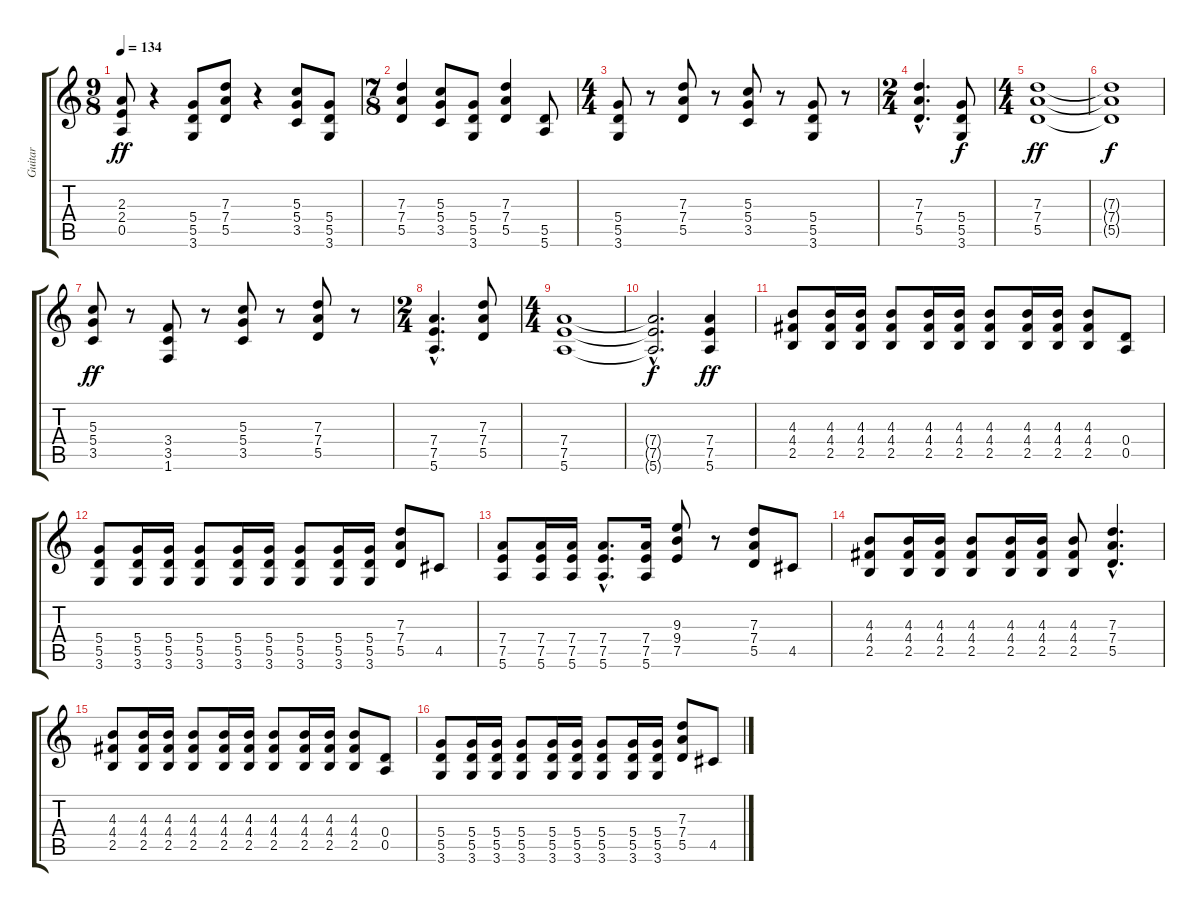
\track ("Guitar" "Guitar") {instrument distortionguitar}
\staff {score tabs}
\tuning (E4 B3 G3 D3 A2 E2) {hide}
\ts (9 8)
\tempo 134
\clef g2
\ks c
(2.3 2.4 0.5).8{dy ff} r.4 (5.4 5.5 3.6).8 (7.3 7.4 5.5).8 r.4 (5.3 5.4 3.5).8 (5.4 5.5 3.6).8 |
\ts (7 8)
(7.3 7.4 5.5).4 (5.3 5.4 3.5).8 (5.4 5.5 3.6).8 (7.3 7.4 5.5).4 (5.5 5.6).8 |
\ts (4 4)
(5.4 5.5 3.6).8 r.8 (7.3 7.4 5.5).8 r.8 (5.3 5.4 3.5).8 r.8 (5.4 5.5 3.6).8 r.8 |
\ts (2 4)
(7.3{hac} 7.4{hac} 5.5{hac}).4{d} (5.4 5.5 3.6).8{dy f} |
\ts (4 4)
(7.3 7.4 5.5).1{dy ff} |
(7.3{t} 7.4{t} 5.5{t}).1{dy f} |
(5.3 5.4 3.5).8{dy ff} r.8 (3.4 3.5 1.6).8 r.8 (5.3 5.4 3.5).8 r.8 (7.3 7.4 5.5).8 r.8 |
\ts (2 4)
(7.4{hac} 7.5{hac} 5.6{hac}).4{d} (7.3 7.4 5.5).8 |
\ts (4 4)
(7.4 7.5 5.6).1 |
(7.4{hac t} 7.5{hac t} 5.6{hac t}).2{d dy f} (7.4 7.5 5.6).4{dy ff} |
(4.3 4.4 2.5).8 (4.3 4.4 2.5).16 (4.3 4.4 2.5).16 (4.3 4.4 2.5).8 (4.3 4.4 2.5).16 (4.3 4.4 2.5).16 (4.3 4.4 2.5).8 (4.3 4.4 2.5).16 (4.3 4.4 2.5).16 (4.3 4.4 2.5).8 (0.4 0.5).8 |
(5.4 5.5 3.6).8 (5.4 5.5 3.6).16 (5.4 5.5 3.6).16 (5.4 5.5 3.6).8 (5.4 5.5 3.6).16 (5.4 5.5 3.6).16 (5.4 5.5 3.6).8 (5.4 5.5 3.6).16 (5.4 5.5 3.6).16 (7.3 7.4 5.5).8 4.5.8 |
(7.4 7.5 5.6).8 (7.4 7.5 5.6).16 (7.4 7.5 5.6).16 (7.4{hac} 7.5{hac} 5.6{hac}).8{d} (7.4 7.5 5.6).16 (9.3 9.4 7.5).8 r.8 (7.3 7.4 5.5).8 4.5.8 |
(4.3 4.4 2.5).8 (4.3 4.4 2.5).16 (4.3 4.4 2.5).16 (4.3 4.4 2.5).8 (4.3 4.4 2.5).16 (4.3 4.4 2.5).16 (4.3 4.4 2.5).8 (7.3{hac} 7.4{hac} 5.5{hac}).4{d} |
(4.3 4.4 2.5).8 (4.3 4.4 2.5).16 (4.3 4.4 2.5).16 (4.3 4.4 2.5).8 (4.3 4.4 2.5).16 (4.3 4.4 2.5).16 (4.3 4.4 2.5).8 (4.3 4.4 2.5).16 (4.3 4.4 2.5).16 (4.3 4.4 2.5).8 (0.4 0.5).8 |
(5.4 5.5 3.6).8 (5.4 5.5 3.6).16 (5.4 5.5 3.6).16 (5.4 5.5 3.6).8 (5.4 5.5 3.6).16 (5.4 5.5 3.6).16 (5.4 5.5 3.6).8 (5.4 5.5 3.6).16 (5.4 5.5 3.6).16 (7.3 7.4 5.5).8 4.5.8
